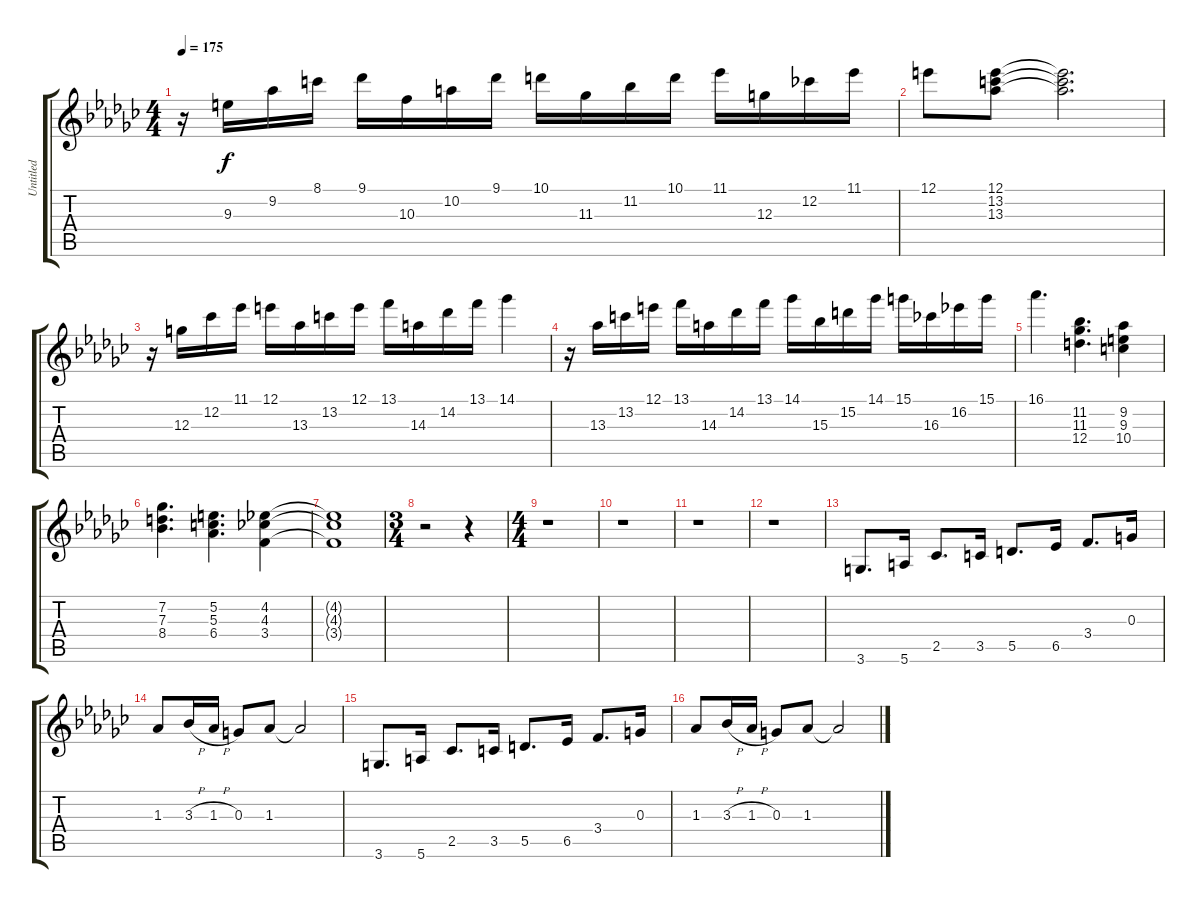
\track ("Untitled" "Untitled") {instrument acousticguitarsteel}
\staff {score tabs}
\tuning (E4 B3 G3 D3 A2 E2) {hide}
\ts (4 4)
\tempo 175
\clef g2
\ks gb
r.16{dy f} 9.3.16 9.2.16 8.1.16 9.1.16 10.3.16 10.2.16 9.1.16 10.1.16 11.3.16 11.2.16 10.1.16 11.1.16 12.3.16 12.2.16 11.1.16 |
12.1.8 (12.1 13.2 13.3).8 (12.1{t} 13.2{t} 13.3{t}).2{d} |
r.16 12.3.16 12.2.16 11.1.16 12.1.16 13.3.16 13.2.16 12.1.16 13.1.16 14.3.16 14.2.16 13.1.16 14.1.4 |
r.16 13.3.16 13.2.16 12.1.16 13.1.16 14.3.16 14.2.16 13.1.16 14.1.16 15.3.16 15.2.16 14.1.16 15.1.16 16.3.16 16.2.16 15.1.16 |
16.1.4{d} (11.2 11.3 12.4).4{d} (9.2 9.3 10.4).4 |
(7.2 7.3 8.4).4{d} (5.2 5.3 6.4).4{d} (4.2 4.3 3.4).4 |
(4.2{t} 4.3{t} 3.4{t}).1 |
\ts (3 4)
r.2 r.4 |
\ts (4 4)
r.1 |
r.1 |
r.1 |
r.1 |
3.6.8{d} 5.6.16 2.5.8{d} 3.5.16 5.5.8{d} 6.5.16 3.4.8{d} 0.3.16 |
1.3.8 3.3{h}.16 1.3{h}.16 0.3.8 1.3.8 1.3{t}.2 |
3.6.8{d} 5.6.16 2.5.8{d} 3.5.16 5.5.8{d} 6.5.16 3.4.8{d} 0.3.16 |
1.3.8 3.3{h}.16 1.3{h}.16 0.3.8 1.3.8 1.3{t}.2
